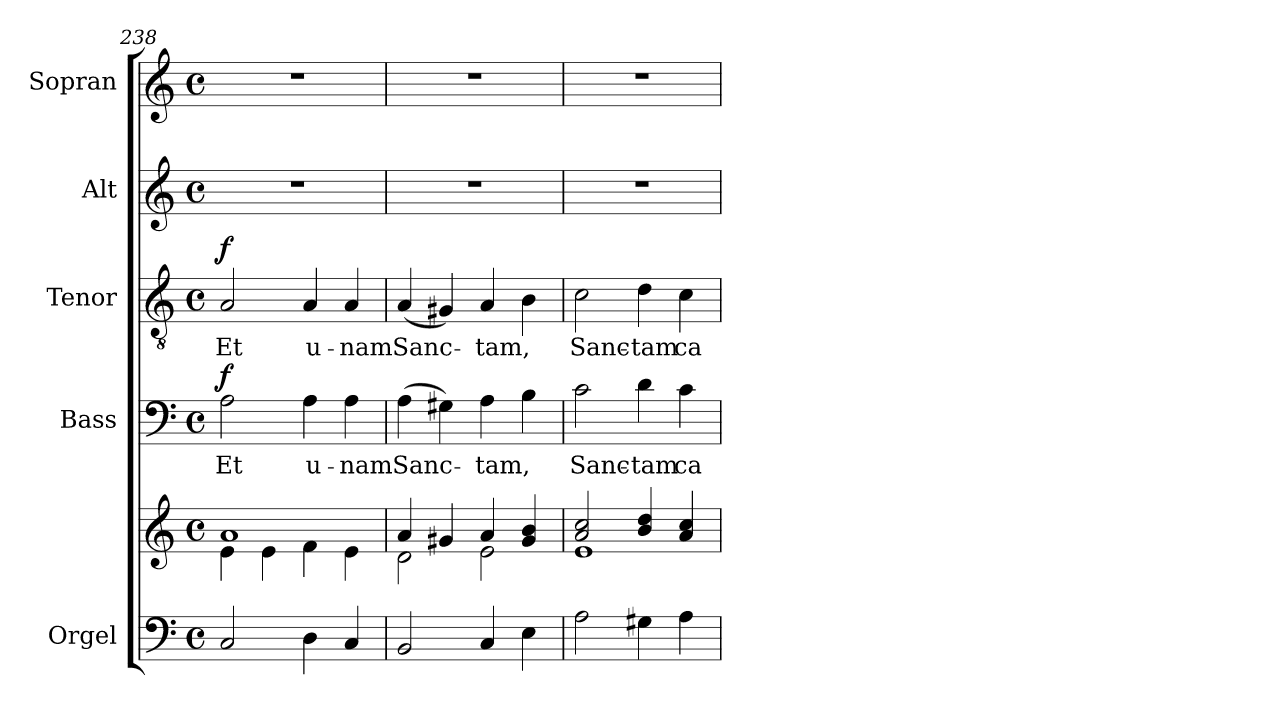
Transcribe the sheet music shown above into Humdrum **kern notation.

**kern	**kern	**kern	**text	**dynam	**kern	**text	**dynam	**kern	**kern
*part5	*part5	*part4	*part4	*part4	*part3	*part3	*part3	*part2	*part1
*staff6	*staff5	*staff4	*staff4	*staff4	*staff3	*staff3	*staff3	*staff2	*staff1
*I"Orgel	*	*I"Bass	*	*	*I"Tenor	*	*	*I"Alt	*I"Sopran
*I'Org.	*	*I'B.	*	*	*I'T.	*	*	*I'A.	*I'S.
*clefF4	*clefG2	*clefF4	*	*	*clefGv2	*	*	*clefG2	*clefG2
*k[]	*k[]	*k[]	*	*	*k[]	*	*	*k[]	*k[]
*C:	*C:	*C:	*	*	*C:	*	*	*C:	*C:
*M4/4	*M4/4	*M4/4	*	*	*M4/4	*	*	*M4/4	*M4/4
*met(c)	*met(c)	*met(c)	*	*	*met(c)	*	*	*met(c)	*met(c)
=238	=238	=238	=238	=238	=238	=238	=238	=238	=238
*	*^	*	*	*	*	*	*	*	*
!	!	!	!	!LO:LY:b	!LO:DY:a	!	!LO:LY:b	!LO:DY:a	!	!
2C/	1a	4e\	2A\	Et	f	2A/	Et	f	1r	1r
.	.	4e\	.	.	.	.	.	.	.	.
!	!	!	!	!LO:LY:b	!	!	!LO:LY:b	!	!	!
4D\	.	4f\	4A\	u-	.	4A/	u-	.	.	.
!	!	!	!	!LO:LY:b	!	!	!LO:LY:b	!	!	!
4C/	.	4e\	4A\	-nam	.	4A/	-nam	.	.	.
!!LO:PB:g=z
=239	=239	=239	=239	=239	=239	=239	=239	=239	=239	=239
!	!	!	!	!LO:LY:b	!	!	!LO:LY:b	!	!	!
2BB/	4a/	2d\	(>4A\	Sanc-	.	(<4A/	Sanc-	.	1r	1r
.	4g#X/	.	4G#X\)	.	.	4G#X/)	.	.	.	.
!	!	!	!	!LO:LY:b	!	!	!LO:LY:b	!	!	!
4C/	4a/	2e\	4A\	-tam,	.	4A/	-tam,	.	.	.
4E\	4g#/ 4b/	.	4B\	.	.	4B\	.	.	.	.
=240	=240	=240	=240	=240	=240	=240	=240	=240	=240	=240
!	!	!	!	!LO:LY:b	!	!	!LO:LY:b	!	!	!
2A\	2a/ 2cc/	1e	2c\	Sanc-	.	2c\	Sanc-	.	1r	1r
!	!	!	!	!LO:LY:b	!	!	!LO:LY:b	!	!	!
4G#X\	4b/ 4dd/	.	4d\	-tam	.	4d\	-tam	.	.	.
!	!	!	!	!LO:LY:b	!	!	!LO:LY:b	!	!	!
4A\	4a/ 4cc/	.	4c\	ca-	.	4c\	ca-	.	.	.
*	*v	*v	*	*	*	*	*	*	*	*
=	=	=	=	=	=	=	=	=	=
*-	*-	*-	*-	*-	*-	*-	*-	*-	*-
